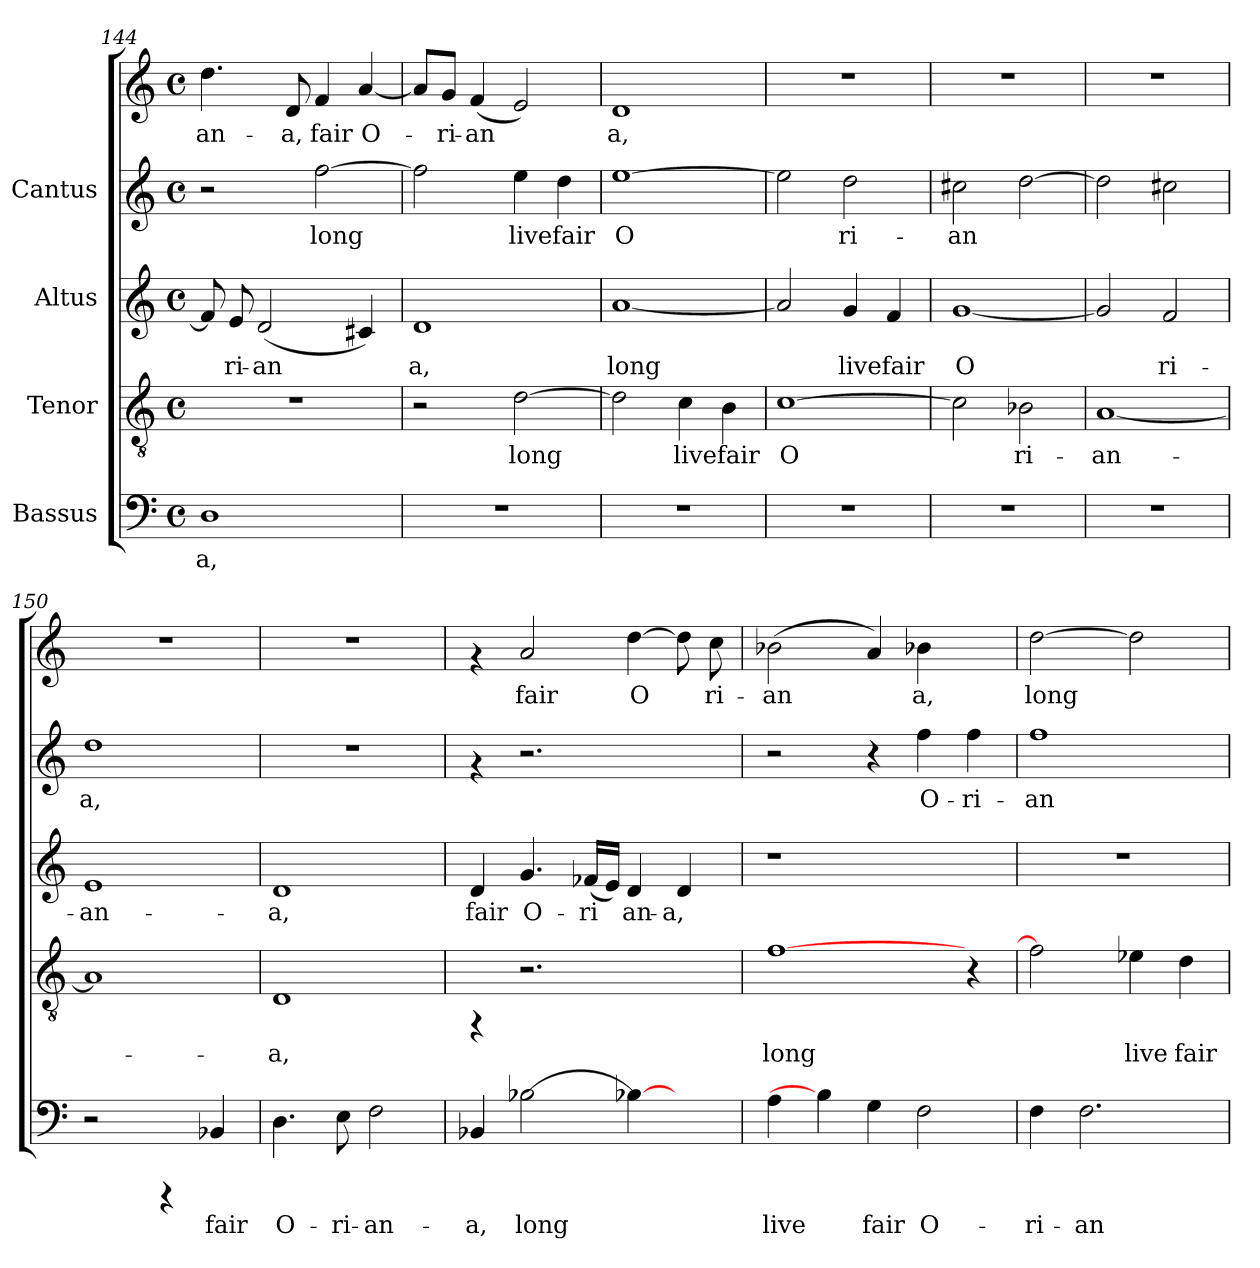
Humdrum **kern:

**kern	**text	**kern	**text	**kern	**text	**kern	**text	**kern	**text
*part4	*part4	*part3	*part3	*part2	*part2	*part1	*part1	*part1	*part1
*staff5	*staff5	*staff4	*staff4	*staff3	*staff3	*staff2	*staff2	*staff1	*staff1
*I"Bassus	*	*I"Tenor	*	*I"Altus	*	*I"Cantus	*	*	*
*clefF4	*	*clefGv2	*	*clefG2	*	*clefG2	*	*clefG2	*
*M4/4	*	*M4/4	*	*M4/4	*	*M4/4	*	*M4/4	*
*met(c)	*	*met(c)	*	*met(c)	*	*met(c)	*	*met(c)	*
=144	=144	=144	=144	=144	=144	=144	=144	=144	=144
!	!LO:LY:b:cj	!	!	!	!LO:LY:b:cj	!	!	!	!LO:LY:b:cj
1D	-a,	1r	.	8f/]	-	2r	.	4.dd\	-an-
!	!	!	!	!	!LO:LY:b:cj	!	!	!	!
.	.	.	.	8e/	ri-	.	.	.	.
!	!	!	!	!	!LO:LY:b:cj	!	!	!	!
.	.	.	.	(<2d/	-an-	.	.	.	.
!	!	!	!	!	!	!	!	!	!LO:LY:b:cj
.	.	.	.	.	.	.	.	8d/	-a,
!	!	!	!	!	!	!	!LO:LY:b:cj	!	!LO:LY:b:cj
.	.	.	.	.	.	[>2ff\	-long	4f/	fair
!	!	!	!	!	!LO:LY:b:cj	!	!	!	!LO:LY:b:cj
.	.	.	.	4c#X/)	--	.	.	[<4a/	O-
=145	=145	=145	=145	=145	=145	=145	=145	=145	=145
!	!	!	!	!	!LO:LY:b:cj	!	!LO:LY:b:cj	!	!LO:LY:b:cj
1r	.	2r	.	1d	-a,	2ff\]	-	8a/L]	.
!	!	!	!	!	!	!	!	!	!LO:LY:b:cj
.	.	.	.	.	.	.	.	8g/J	ri-
!	!	!	!	!	!	!	!	!	!LO:LY:b:cj
.	.	.	.	.	.	.	.	(<4f/	-an-
!	!	!	!LO:LY:b:cj	!	!	!	!LO:LY:b:cj	!	!LO:LY:b:cj
.	.	[>2d\	long	.	.	4ee\	live	2e/)	--
!	!	!	!	!	!	!	!LO:LY:b:cj	!	!
.	.	.	.	.	.	4dd\	fair	.	.
=146	=146	=146	=146	=146	=146	=146	=146	=146	=146
!	!	!	!LO:LY:b:cj	!	!LO:LY:b:cj	!	!LO:LY:b:cj	!	!LO:LY:b:cj
1r	.	2d\]	.	[<1a	long	[>1ee	O-	1d	a,
!	!	!	!LO:LY:b:cj	!	!	!	!	!	!
.	.	4c\	live	.	.	.	.	.	.
!	!	!	!LO:LY:b:cj	!	!	!	!	!	!
.	.	4B\	fair	.	.	.	.	.	.
=147	=147	=147	=147	=147	=147	=147	=147	=147	=147
!	!	!	!LO:LY:b:cj	!	!LO:LY:b:cj	!	!LO:LY:b:cj	!	!
1r	.	[>1c	O-	2a/]	.	2ee\]	-	1r	.
!	!	!	!	!	!LO:LY:b:cj	!	!LO:LY:b:cj	!	!
.	.	.	.	4g/	live	2dd\	ri-	.	.
!	!	!	!	!	!LO:LY:b:cj	!	!	!	!
.	.	.	.	4f/	fair	.	.	.	.
=148	=148	=148	=148	=148	=148	=148	=148	=148	=148
!	!	!	!LO:LY:b:cj	!	!LO:LY:b:cj	!	!LO:LY:b:cj	!	!
1r	.	2c\]	-	[<1g	O-	2cc#X\	-an-	1r	.
!	!	!	!LO:LY:b:cj	!	!	!	!LO:LY:b:cj	!	!
.	.	2B-X\	ri-	.	.	[>2dd\	--	.	.
!!LO:LB:g=z
=149	=149	=149	=149	=149	=149	=149	=149	=149	=149
!	!	!	!LO:LY:b:cj	!	!LO:LY:b:cj	!	!	!	!
1r	.	[<1A	-an-	2g/]	-	2dd\]	.	1r	.
!	!	!	!	!	!LO:LY:b:cj	!	!	!	!
.	.	.	.	2f/	ri-	2cc#X\	.	.	.
=150	=150	=150	=150	=150	=150	=150	=150	=150	=150
!	!	!	!	!	!LO:LY:b:cj	!	!LO:LY:b:cj	!	!
2r	.	1A]	.	1e	-an-	1dd	-a,	1r	.
4rCCC	.	.	.	.	.	.	.	.	.
!	!LO:LY:b:cj	!	!	!	!	!	!	!	!
4BB-X/	fair	.	.	.	.	.	.	.	.
=151	=151	=151	=151	=151	=151	=151	=151	=151	=151
!	!LO:LY:b:cj	!	!LO:LY:b:cj	!	!LO:LY:b:cj	!	!	!	!
4.D\	O-	1D	-a,	1d	-a,	1r	.	1r	.
!	!LO:LY:b:cj	!	!	!	!	!	!	!	!
8E\	-ri-	.	.	.	.	.	.	.	.
!	!LO:LY:b:cj	!	!	!	!	!	!	!	!
2F\	-an-	.	.	.	.	.	.	.	.
=152	=152	=152	=152	=152	=152	=152	=152	=152	=152
!	!LO:LY:b:cj	!	!	!	!LO:LY:b:cj	!	!	!	!
4BB-X/	-a,	4rFF	.	4d/	fair	4rf	.	4rf	.
!	!LO:LY:b:cj	!	!	!	!LO:LY:b:cj	!	!	!	!LO:LY:b:cj
[>2B-X\	long	2.r	.	4.g/	O-	2.r	.	2a/	fair
!	!	!	!	!	!LO:LY:b:cj	!	!	!	!
.	.	.	.	(<16f-X/L	-ri-	.	.	.	.
!	!	!	!	!	!LO:LY:b:cj	!	!	!	!
.	.	.	.	16e/J)	-	.	.	.	.
!	!LO:LY:b:cj	!	!	!	!LO:LY:b:cj	!	!	!	!LO:LY:b:cj
4B-X\_	.	.	.	4d/	an-	.	.	[>4dd\	O-
!	!	!	!	!	!LO:LY:b:cj	!	!	!	!LO:LY:b:cj
4ryy	.	4ryy	.	4d/	-a,	4ryy	.	8dd\]	-
!	!	!	!	!	!	!	!	!	!LO:LY:b:cj
.	.	.	.	.	.	.	.	8cc\	ri-
=153	=153	=153	=153	=153	=153	=153	=153	=153	=153
!	!LO:LY:b:cj	!	!LO:LY:b:cj	!	!	!	!	!	!LO:LY:b:cj
4A\	live	[>1f	long	1r	.	2r	.	(>2b-X\	-an-
4B-\]	.	.	.	.	.	.	.	.	.
!	!LO:LY:b:cj	!	!	!	!	!	!	!	!LO:LY:b:cj
4G\	fair	.	.	.	.	4r	.	4a/)	-
!	!LO:LY:b:cj	!	!	!	!	!	!LO:LY:b:cj	!	!LO:LY:b:cj
2F\	O-	.	.	.	.	4ff\	O-	4b-X\	a,
!	!	!	!	!	!	!	!LO:LY:b:cj	!	!
.	.	4r	.	4ryy	.	4ff\	-ri-	4ryy	.
=154	=154	=154	=154	=154	=154	=154	=154	=154	=154
!	!LO:LY:b:cj	!	!LO:LY:b:cj	!	!	!	!LO:LY:b:cj	!	!LO:LY:b:cj
4F\	-ri-	2f\]	.	1r	.	1ff	an-	[>2dd\	-long
!	!LO:LY:b:cj	!	!	!	!	!	!	!	!
2.F\	-an-	.	.	.	.	.	.	.	.
!	!	!	!LO:LY:b:cj	!	!	!	!	!	!LO:LY:b:cj
.	.	4e-X\	live	.	.	.	.	2dd\]	.
!	!	!	!LO:LY:b:cj	!	!	!	!	!	!
.	.	4d\	fair	.	.	.	.	.	.
=	=	=	=	=	=	=	=	=	=
*-	*-	*-	*-	*-	*-	*-	*-	*-	*-
